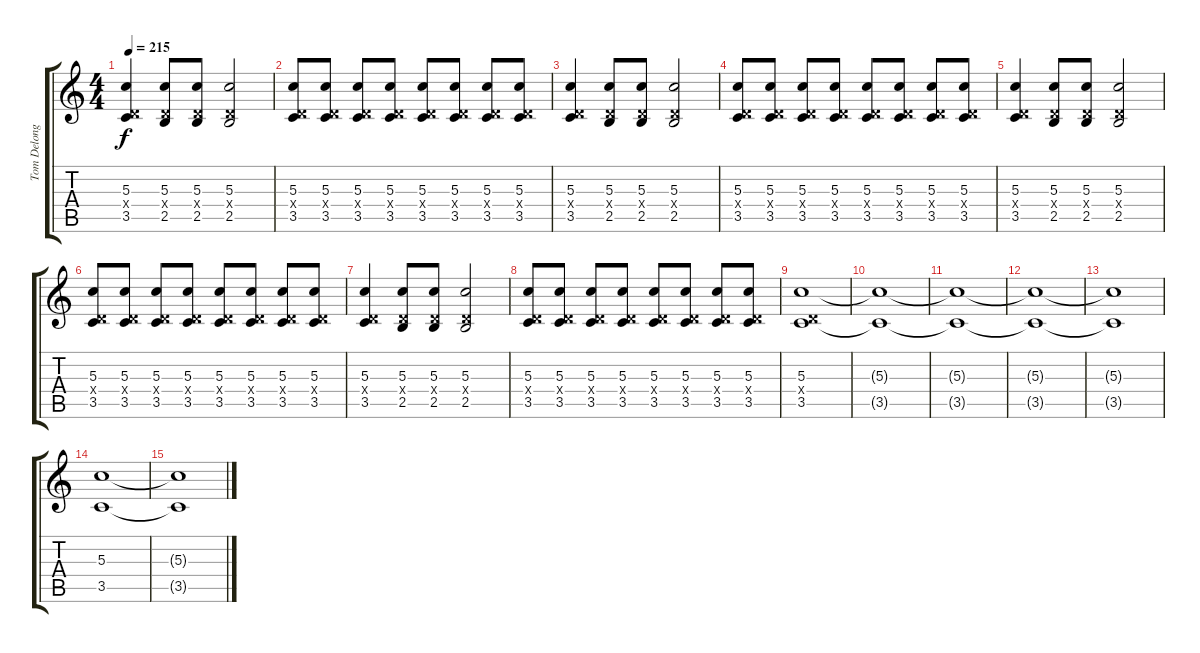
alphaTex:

\track ("Tom Delong (Guitar 2)" "Tom Delong") {instrument distortionguitar}
\staff {score tabs}
\tuning (E4 B3 G3 D3 A2 E2) {hide}
\ts (4 4)
\tempo 215
\clef g2
\ks c
(5.3 0.4{x} 3.5).4{dy f} (5.3 0.4{x} 2.5).8 (5.3 0.4{x} 2.5).8 (5.3 0.4{x} 2.5).2 |
(5.3 0.4{x} 3.5).8 (5.3 0.4{x} 3.5).8 (5.3 0.4{x} 3.5).8 (5.3 0.4{x} 3.5).8 (5.3 0.4{x} 3.5).8 (5.3 0.4{x} 3.5).8 (5.3 0.4{x} 3.5).8 (5.3 0.4{x} 3.5).8 |
(5.3 0.4{x} 3.5).4 (5.3 0.4{x} 2.5).8 (5.3 0.4{x} 2.5).8 (5.3 0.4{x} 2.5).2 |
(5.3 0.4{x} 3.5).8 (5.3 0.4{x} 3.5).8 (5.3 0.4{x} 3.5).8 (5.3 0.4{x} 3.5).8 (5.3 0.4{x} 3.5).8 (5.3 0.4{x} 3.5).8 (5.3 0.4{x} 3.5).8 (5.3 0.4{x} 3.5).8 |
(5.3 0.4{x} 3.5).4 (5.3 0.4{x} 2.5).8 (5.3 0.4{x} 2.5).8 (5.3 0.4{x} 2.5).2 |
(5.3 0.4{x} 3.5).8 (5.3 0.4{x} 3.5).8 (5.3 0.4{x} 3.5).8 (5.3 0.4{x} 3.5).8 (5.3 0.4{x} 3.5).8 (5.3 0.4{x} 3.5).8 (5.3 0.4{x} 3.5).8 (5.3 0.4{x} 3.5).8 |
(5.3 0.4{x} 3.5).4 (5.3 0.4{x} 2.5).8 (5.3 0.4{x} 2.5).8 (5.3 0.4{x} 2.5).2 |
(5.3 0.4{x} 3.5).8 (5.3 0.4{x} 3.5).8 (5.3 0.4{x} 3.5).8 (5.3 0.4{x} 3.5).8 (5.3 0.4{x} 3.5).8 (5.3 0.4{x} 3.5).8 (5.3 0.4{x} 3.5).8 (5.3 0.4{x} 3.5).8 |
(5.3 0.4{x} 3.5).1 |
(5.3{t} 3.5{t}).1 |
(5.3{t} 3.5{t}).1 |
(5.3{t} 3.5{t}).1 |
(5.3{t} 3.5{t}).1 |
(5.3 3.5).1 |
(5.3{t} 3.5{t}).1
